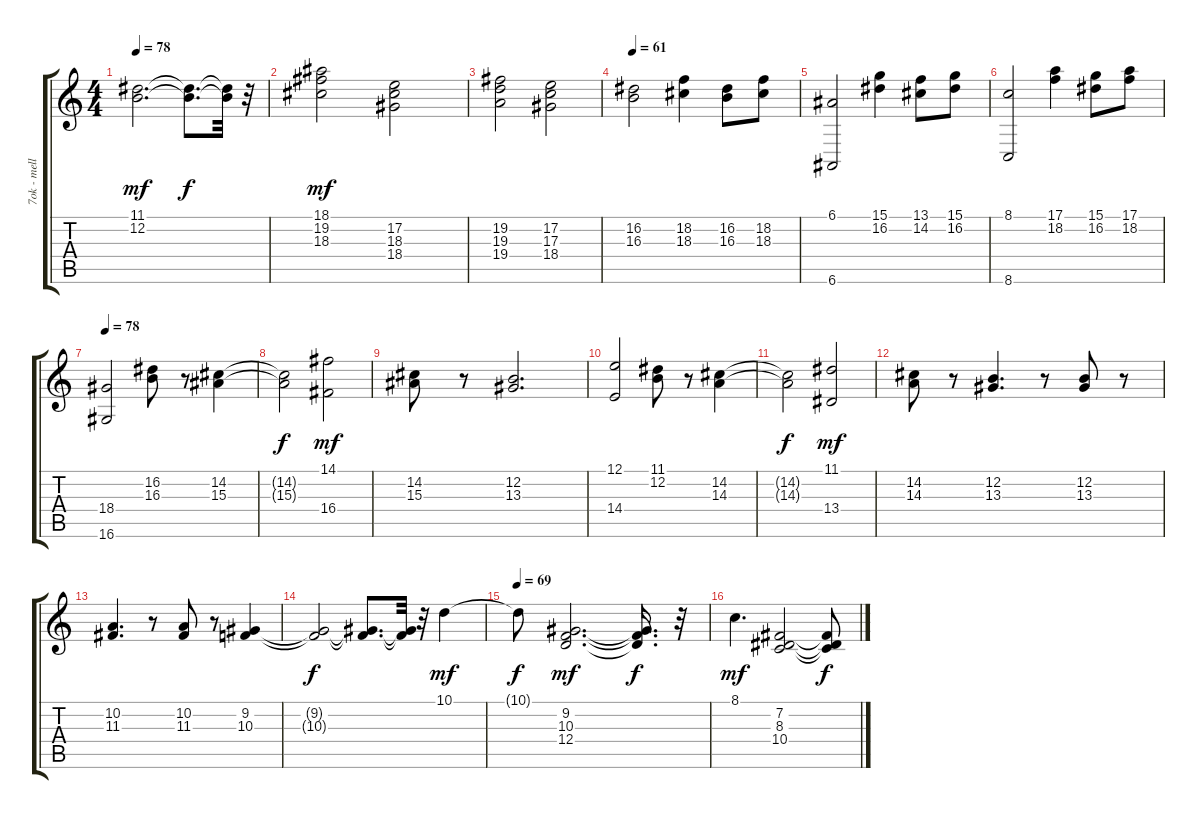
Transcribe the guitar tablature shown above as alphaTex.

\track ("7ok - mellotron" "7ok - mell") {instrument stringensemble1}
\staff {score tabs}
\tuning (E4 B3 G3 D3 A2 E2) {hide}
\ts (4 4)
\tempo 78
\clef g2
\ks c
(11.1 12.2).2{d dy mf} (11.1{t} 12.2{t}).8{d dy f} (11.1{t} 12.2{t}).32 r.32 |
(18.1 19.2 18.3).2{dy mf} (17.2 18.3 18.4).2 |
(19.2 19.3 19.4).2 (17.2 17.3 18.4).2 |
\tempo 61
(16.2 16.3).2 (18.2 18.3).4 (16.2 16.3).8 (18.2 18.3).8 |
(6.1 6.6).2 (15.1 16.2).4 (13.1 14.2).8 (15.1 16.2).8 |
(8.1 8.6).2 (17.1 18.2).4 (15.1 16.2).8 (17.1 18.2).8 |
\tempo 78
(18.4 16.6).2 (16.2 16.3).8 r.8 (14.2 15.3).4 |
(14.2{t} 15.3{t}).2{dy f} (14.1 16.4).2{dy mf} |
(14.2 15.3).8 r.8 (12.2 13.3).2{d} |
(12.1 14.4).2 (11.1 12.2).8 r.8 (14.2 14.3).4 |
(14.2{t} 14.3{t}).2{dy f} (11.1 13.4).2{dy mf} |
(14.2 14.3).8 r.8 (12.2 13.3).4{d} r.8 (12.2 13.3).8 r.8 |
(10.2 11.3).4{d} r.8 (10.2 11.3).8 r.8 (9.2 10.3).4 |
(9.2{t} 10.3{t}).2{dy f} (9.2{t} 10.3{t}).8{d} (9.2{t} 10.3{t}).32 r.32 10.1.4{dy mf} |
\tempo 69
10.1{t}.8{dy f} (9.2 10.3 12.4).2{d dy mf} (9.2{t} 10.3{t} 12.4{t}).16{d dy f} r.32 |
8.1.4{d dy mf} (7.2 8.3 10.4).2 (7.2{t} 8.3{t} 10.4{t}).8{dy f}
